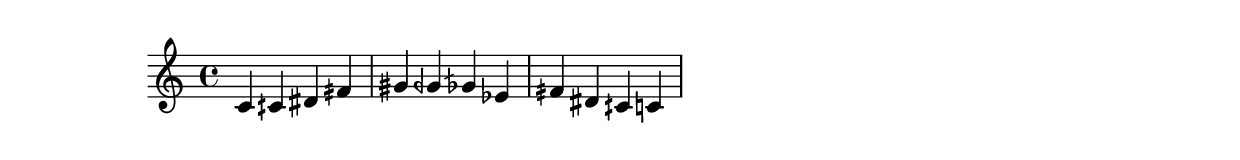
% Do not edit this file; it is automatically
% generated from Documentation/snippets/new
% This file is in the public domain.
%% Note: this file works from version 2.13.0
\version "2.13.16"

\header {
%% Translation of GIT committish: 5a7301fc350ffc3ab5bd3a2084c91666c9e9a549
  texidoces = "
El «Makam» es un tipo de melodía de Turquía que
utiliza alteraciones microtonales de 1/9 de tono.  Consulte el
archivo de inicio @code{makam.ly} (véase el 'Manual de
aprendizaje @version{}, 4.6.3 Otras fuentes de información' para
averiguar la situación de este archivo) para ver detalles de los
nombres de las notas y las alteraciones.

"
  doctitlees = "Ejemplo de «Makam»"



%% Translation of GIT committish: 0a868be38a775ecb1ef935b079000cebbc64de40
  texidocde = "
Makam ist eine türkische Melodie, in der 1/9-Tonabstände
eingesetzt werden.  Sehen Sie sich die Initialisierungsdatei
@code{makam.ly} für weiter Information zu Tonhöhenbezeichnungen
und Alterationen an (siehe
Handbuch zum Lernen @version{}, 4.6.3 Weitere Information zu
Hinweisen, wo diese Datei gespeichert ist)."

  doctitlede = "Makam-Beispiel"

%% Translation of GIT committish: 58a29969da425eaf424946f4119e601545fb7a7e
  texidocfr = "
Le «makam» est une forme de mélodie turque qui utilise des altérations
d'un neuvième de ton.  Consultez le fichier d'initialisation
@code{makam.ly} pour plus de détails sur les hauteurs et altérations
utilisées (voir le chapitre 4.6.3 - Autres sources d'information du
manuel d'initiation pour le localiser).

"
  doctitlefr = "Exemple de musique « Makam »"

  lsrtags = "pitches, world-music"
  texidoc = "
Makam is a type of melody from Turkey using 1/9th-tone microtonal
alterations.  Consult the initialization file @samp{ly/makam.ly} for
details of pitch names and alterations.

"
  doctitle = "Makam example"
} % begin verbatim


% Initialize makam settings
\include "makam.ly"

\relative c' {
  \set Staff.keySignature = #`((6 . ,(- KOMA)) (3 . ,BAKIYE))
  c4 cc db fk
  gbm4 gfc gfb efk
  fk4 db cc c
}
